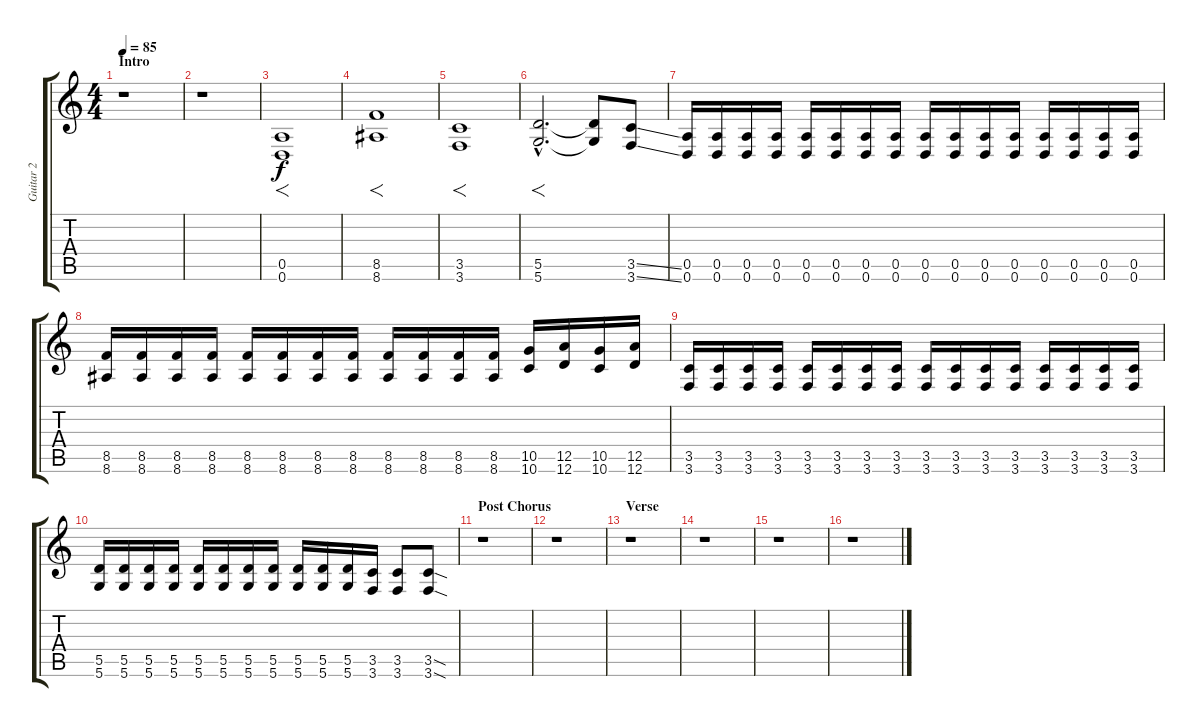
\track ("Guitar 2" "Guitar 2") {instrument distortionguitar}
\staff {score tabs}
\tuning (E4 B3 G3 D3 A2 D2) {hide}
\ts (4 4)
\section ("" "Intro")
\tempo 85
\clef g2
\ks c
r.1{dy f instrument distortionguitar} |
r.1 |
(0.5 0.6).1{f} |
(8.5 8.6).1{f} |
(3.5 3.6).1{f} |
(5.5{hac} 5.6{hac}).2{f d} (5.5{t} 5.6{t}).8 (3.5{ss} 3.6{ss}).8 |
(0.5 0.6).16 (0.5 0.6).16 (0.5 0.6).16 (0.5 0.6).16 (0.5 0.6).16 (0.5 0.6).16 (0.5 0.6).16 (0.5 0.6).16 (0.5 0.6).16 (0.5 0.6).16 (0.5 0.6).16 (0.5 0.6).16 (0.5 0.6).16 (0.5 0.6).16 (0.5 0.6).16 (0.5 0.6).16 |
(8.5 8.6).16 (8.5 8.6).16 (8.5 8.6).16 (8.5 8.6).16 (8.5 8.6).16 (8.5 8.6).16 (8.5 8.6).16 (8.5 8.6).16 (8.5 8.6).16 (8.5 8.6).16 (8.5 8.6).16 (8.5 8.6).16 (10.5 10.6).16 (12.5 12.6).16 (10.5 10.6).16 (12.5 12.6).16 |
(3.5 3.6).16 (3.5 3.6).16 (3.5 3.6).16 (3.5 3.6).16 (3.5 3.6).16 (3.5 3.6).16 (3.5 3.6).16 (3.5 3.6).16 (3.5 3.6).16 (3.5 3.6).16 (3.5 3.6).16 (3.5 3.6).16 (3.5 3.6).16 (3.5 3.6).16 (3.5 3.6).16 (3.5 3.6).16 |
(5.5 5.6).16 (5.5 5.6).16 (5.5 5.6).16 (5.5 5.6).16 (5.5 5.6).16 (5.5 5.6).16 (5.5 5.6).16 (5.5 5.6).16 (5.5 5.6).16 (5.5 5.6).16 (5.5 5.6).16 (3.5 3.6).16 (3.5 3.6).8 (3.5{sod} 3.6{sod}).8 |
\section ("" "Post Chorus")
r.1 |
r.1 |
\section ("" "Verse")
r.1 |
r.1 |
r.1 |
r.1
